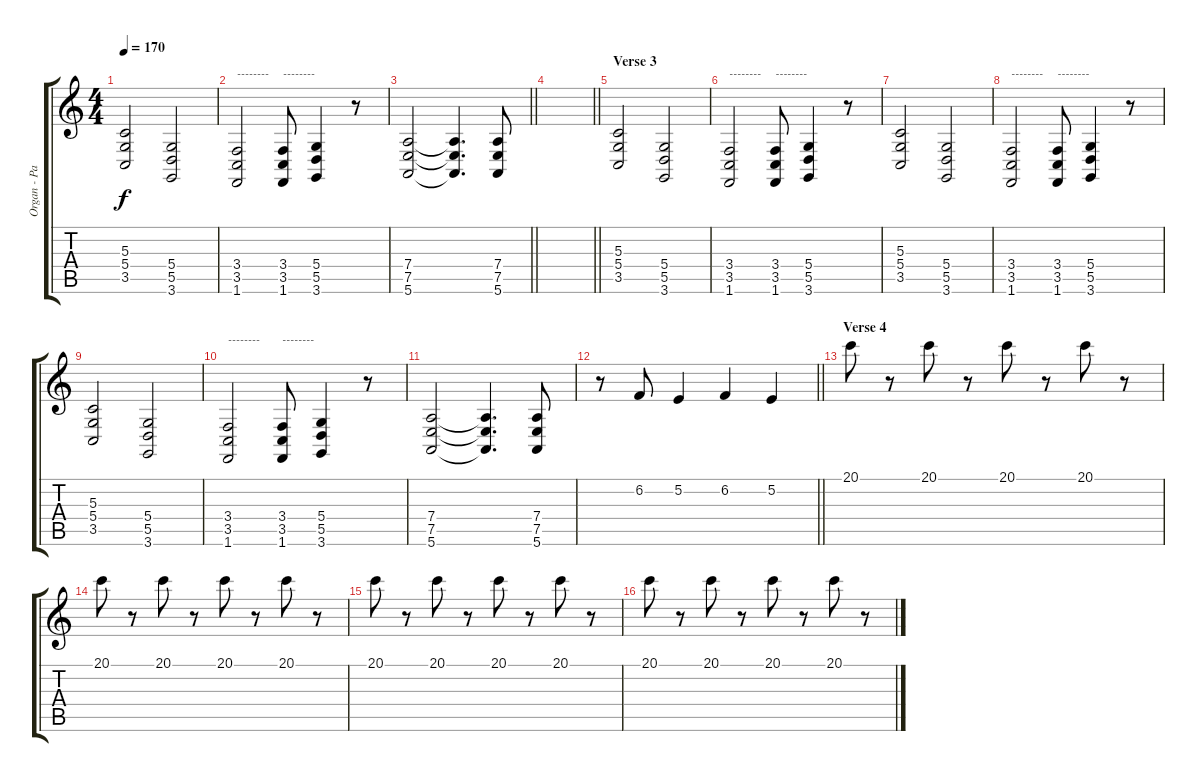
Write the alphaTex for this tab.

\track ("Organ - Pauline" "Organ - Pa") {instrument lead1square}
\staff {score tabs}
\tuning (E4 B3 G3 D3 A2 E2) {hide}
\ts (4 4)
\tempo 170
\clef g2
\ks c
(5.3 5.4 3.5).2{dy f} (5.4 5.5 3.6).2 |
(3.4 3.5 1.6).2{txt "--------"} (3.4 3.5 1.6).8{txt "--------"} (5.4 5.5 3.6).4 r.8 |
\barLineRight lightlight
(7.4 7.5 5.6).2 (7.4{t} 7.5{t} 5.6{t}).4{d} (7.4 7.5 5.6).8 |
\barLineRight lightlight
|
\section ("" "Verse 3")
(5.3 5.4 3.5).2 (5.4 5.5 3.6).2 |
(3.4 3.5 1.6).2{txt "--------"} (3.4 3.5 1.6).8{txt "--------"} (5.4 5.5 3.6).4 r.8 |
(5.3 5.4 3.5).2 (5.4 5.5 3.6).2 |
(3.4 3.5 1.6).2{txt "--------"} (3.4 3.5 1.6).8{txt "--------"} (5.4 5.5 3.6).4 r.8 |
(5.3 5.4 3.5).2 (5.4 5.5 3.6).2 |
(3.4 3.5 1.6).2{txt "--------"} (3.4 3.5 1.6).8{txt "--------"} (5.4 5.5 3.6).4 r.8 |
(7.4 7.5 5.6).2 (7.4{t} 7.5{t} 5.6{t}).4{d} (7.4 7.5 5.6).8 |
\barLineRight lightlight
r.8 6.2.8 5.2.4 6.2.4 5.2.4 |
\section ("" "Verse 4")
20.1.8{balance 0} r.8 20.1.8{balance 0} r.8 20.1.8{balance 0} r.8 20.1.8{balance 0} r.8 |
20.1.8{balance 0} r.8 20.1.8{balance 0} r.8 20.1.8{balance 0} r.8 20.1.8{balance 0} r.8 |
20.1.8{balance 0} r.8 20.1.8{balance 0} r.8 20.1.8{balance 0} r.8 20.1.8{balance 0} r.8 |
20.1.8{balance 0} r.8 20.1.8{balance 0} r.8 20.1.8{balance 0} r.8 20.1.8{balance 0} r.8
